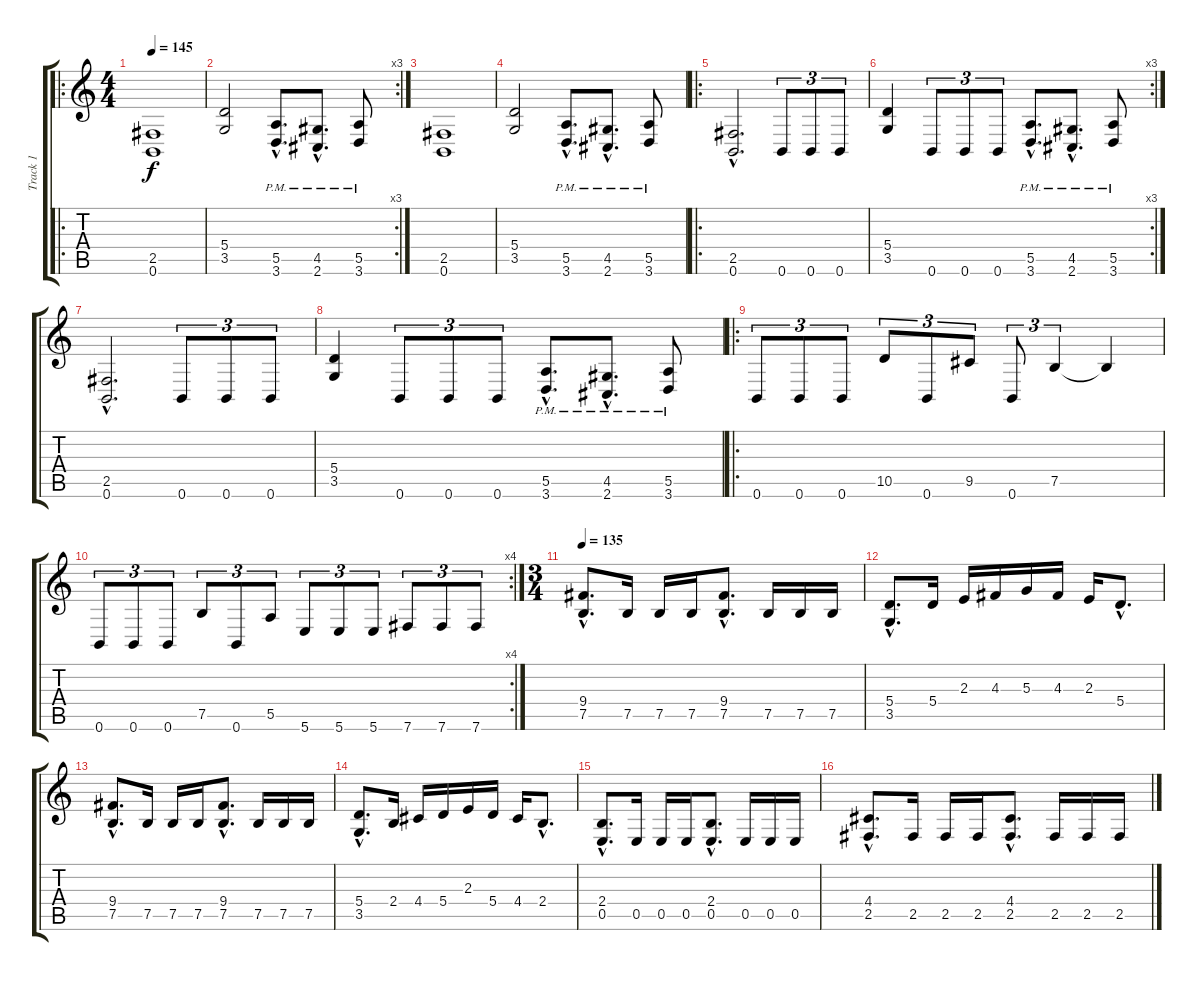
\track ("Track 1" "Track 1") {instrument distortionguitar}
\staff {score tabs}
\tuning (B3 Gb3 D3 A2 E2 B1) {hide}
\ro
\ts (4 4)
\tempo 145
\clef g2
\ks c
(2.5 0.6).1{dy f instrument distortionguitar} |
\rc 3
(5.4 3.5).2 (5.5{hac pm} 3.6{hac pm}).8{d} (4.5{hac pm} 2.6{hac pm}).8{d} (5.5{pm} 3.6{pm}).8 |
(2.5 0.6).1 |
(5.4 3.5).2 (5.5{hac pm} 3.6{hac pm}).8{d} (4.5{hac pm} 2.6{hac pm}).8{d} (5.5{pm} 3.6{pm}).8 |
\ro
(2.5{hac} 0.6{hac}).2{d} 0.6.8{tu (3 2)} 0.6.8{tu (3 2)} 0.6.8{tu (3 2)} |
\rc 3
(5.4 3.5).4 0.6.8{tu (3 2)} 0.6.8{tu (3 2)} 0.6.8{tu (3 2)} (5.5{hac pm} 3.6{hac pm}).8{d} (4.5{hac pm} 2.6{hac pm}).8{d} (5.5{pm} 3.6{pm}).8 |
(2.5{hac} 0.6{hac}).2{d} 0.6.8{tu (3 2)} 0.6.8{tu (3 2)} 0.6.8{tu (3 2)} |
(5.4 3.5).4 0.6.8{tu (3 2)} 0.6.8{tu (3 2)} 0.6.8{tu (3 2)} (5.5{hac pm} 3.6{hac pm}).8{d} (4.5{hac pm} 2.6{hac pm}).8{d} (5.5{pm} 3.6{pm}).8 |
\ro
0.6.8{tu (3 2)} 0.6.8{tu (3 2)} 0.6.8{tu (3 2)} 10.5.8{tu (3 2)} 0.6.8{tu (3 2)} 9.5.8{tu (3 2)} 0.6.8{tu (3 2)} 7.5.4{tu (3 2)} 7.5{t}.4 |
\rc 4
0.6.8{tu (3 2)} 0.6.8{tu (3 2)} 0.6.8{tu (3 2)} 7.5.8{tu (3 2)} 0.6.8{tu (3 2)} 5.5.8{tu (3 2)} 5.6.8{tu (3 2)} 5.6.8{tu (3 2)} 5.6.8{tu (3 2)} 7.6.8{tu (3 2)} 7.6.8{tu (3 2)} 7.6.8{tu (3 2)} |
\ts (3 4)
\tempo 135
(9.4{hac} 7.5{hac}).8{d} 7.5.16 7.5.16 7.5.16 (9.4{hac} 7.5{hac}).8{d} 7.5.16 7.5.16 7.5.16 |
(5.4{hac} 3.5{hac}).8{d} 5.4.16 2.3.16 4.3.16 5.3.16 4.3.16 2.3.16 5.4{hac}.8{d} |
(9.4{hac} 7.5{hac}).8{d} 7.5.16 7.5.16 7.5.16 (9.4{hac} 7.5{hac}).8{d} 7.5.16 7.5.16 7.5.16 |
(5.4{hac} 3.5{hac}).8{d} 2.4.16 4.4.16 5.4.16 2.3.16 5.4.16 4.4.16 2.4{hac}.8{d} |
(2.4{hac} 0.5{hac}).8{d} 0.5.16 0.5.16 0.5.16 (2.4{hac} 0.5{hac}).8{d} 0.5.16 0.5.16 0.5.16 |
(4.4{hac} 2.5{hac}).8{d} 2.5.16 2.5.16 2.5.16 (4.4{hac} 2.5{hac}).8{d} 2.5.16 2.5.16 2.5.16
